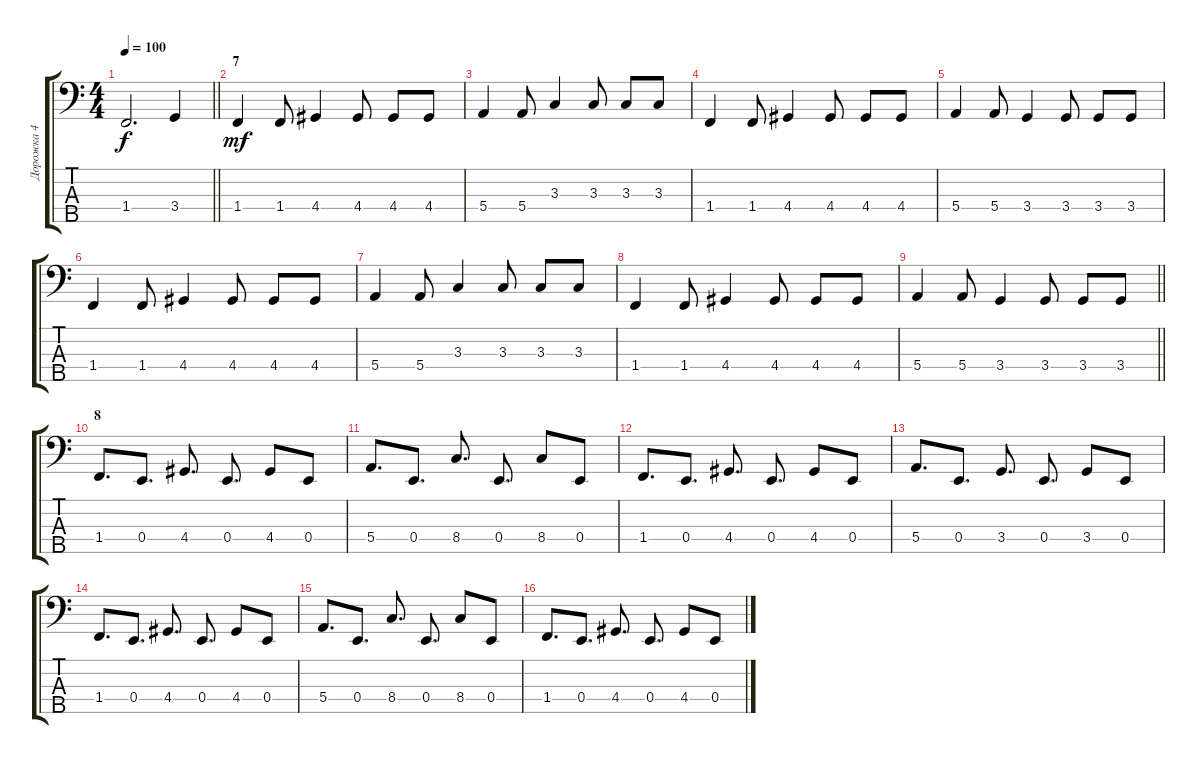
\track ("Дорожка 4" "Дорожка 4") {instrument electricbassfinger}
\staff {score tabs}
\tuning (G2 D2 A1 E1 B0) {hide}
\ts (4 4)
\tempo 100
\clef f4
\barLineRight lightlight
\ks c
1.4.2{d dy f} 3.4.4 |
\section ("" "7")
1.4.4{dy mf} 1.4.8 4.4.4 4.4.8 4.4.8 4.4.8 |
5.4.4 5.4.8 3.3.4 3.3.8 3.3.8 3.3.8 |
1.4.4 1.4.8 4.4.4 4.4.8 4.4.8 4.4.8 |
5.4.4 5.4.8 3.4.4 3.4.8 3.4.8 3.4.8 |
1.4.4 1.4.8 4.4.4 4.4.8 4.4.8 4.4.8 |
5.4.4 5.4.8 3.3.4 3.3.8 3.3.8 3.3.8 |
1.4.4 1.4.8 4.4.4 4.4.8 4.4.8 4.4.8 |
\barLineRight lightlight
5.4.4 5.4.8 3.4.4 3.4.8 3.4.8 3.4.8 |
\section ("" "8")
1.4.8{d} 0.4.8{d} 4.4.8{d} 0.4.8{d} 4.4.8 0.4.8 |
5.4.8{d} 0.4.8{d} 8.4.8{d} 0.4.8{d} 8.4.8 0.4.8 |
1.4.8{d} 0.4.8{d} 4.4.8{d} 0.4.8{d} 4.4.8 0.4.8 |
5.4.8{d} 0.4.8{d} 3.4.8{d} 0.4.8{d} 3.4.8 0.4.8 |
1.4.8{d} 0.4.8{d} 4.4.8{d} 0.4.8{d} 4.4.8 0.4.8 |
5.4.8{d} 0.4.8{d} 8.4.8{d} 0.4.8{d} 8.4.8 0.4.8 |
1.4.8{d} 0.4.8{d} 4.4.8{d} 0.4.8{d} 4.4.8 0.4.8
